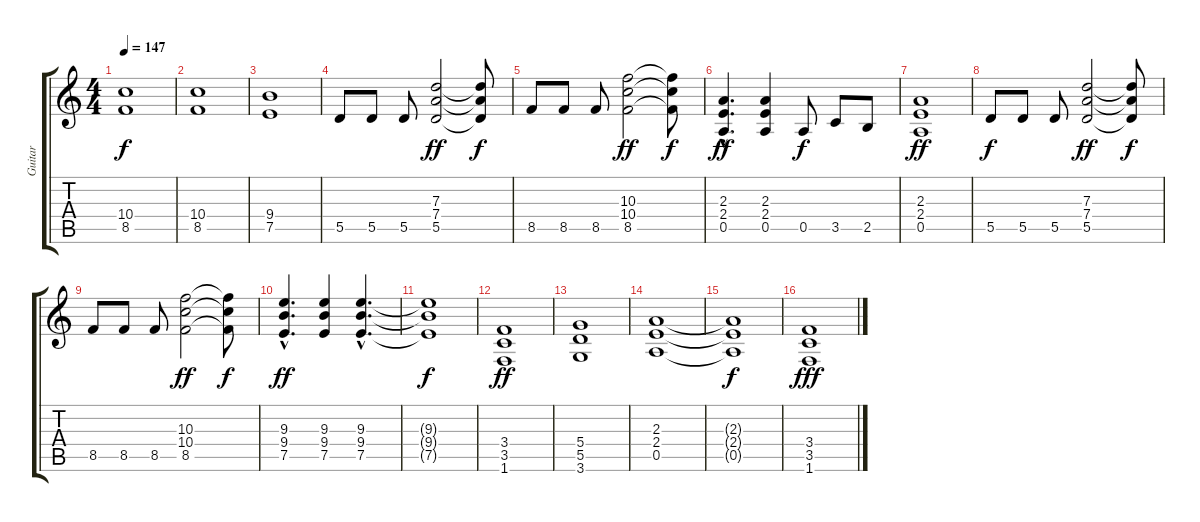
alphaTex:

\track ("Guitar" "Guitar") {instrument distortionguitar}
\staff {score tabs}
\tuning (E4 B3 G3 D3 A2 E2) {hide}
\ts (4 4)
\tempo 147
\clef g2
\ks c
(10.4 8.5).1{dy f} |
(10.4 8.5).1 |
(9.4 7.5).1 |
5.5.8 5.5.8 5.5.8 (7.3 7.4 5.5).2{dy ff} (7.3{t} 7.4{t} 5.5{t}).8{dy f} |
8.5.8 8.5.8 8.5.8 (10.3 10.4 8.5).2{dy ff} (10.3{t} 10.4{t} 8.5{t}).8{dy f} |
(2.3{hac} 2.4{hac} 0.5{hac}).4{d dy ff} (2.3 2.4 0.5).4 0.5.8{dy f} 3.5.8 2.5.8 |
(2.3 2.4 0.5).1{dy ff} |
5.5.8{dy f} 5.5.8 5.5.8 (7.3 7.4 5.5).2{dy ff} (7.3{t} 7.4{t} 5.5{t}).8{dy f} |
8.5.8 8.5.8 8.5.8 (10.3 10.4 8.5).2{dy ff} (10.3{t} 10.4{t} 8.5{t}).8{dy f} |
(9.3{hac} 9.4{hac} 7.5{hac}).4{d dy ff} (9.3 9.4 7.5).4 (9.3{hac} 9.4{hac} 7.5{hac}).4{d} |
(9.3{t} 9.4{t} 7.5{t}).1{dy f} |
(3.4 3.5 1.6).1{dy ff} |
(5.4 5.5 3.6).1 |
(2.3 2.4 0.5).1 |
(2.3{t} 2.4{t} 0.5{t}).1{dy f} |
(3.4 3.5 1.6).1{dy fff}
